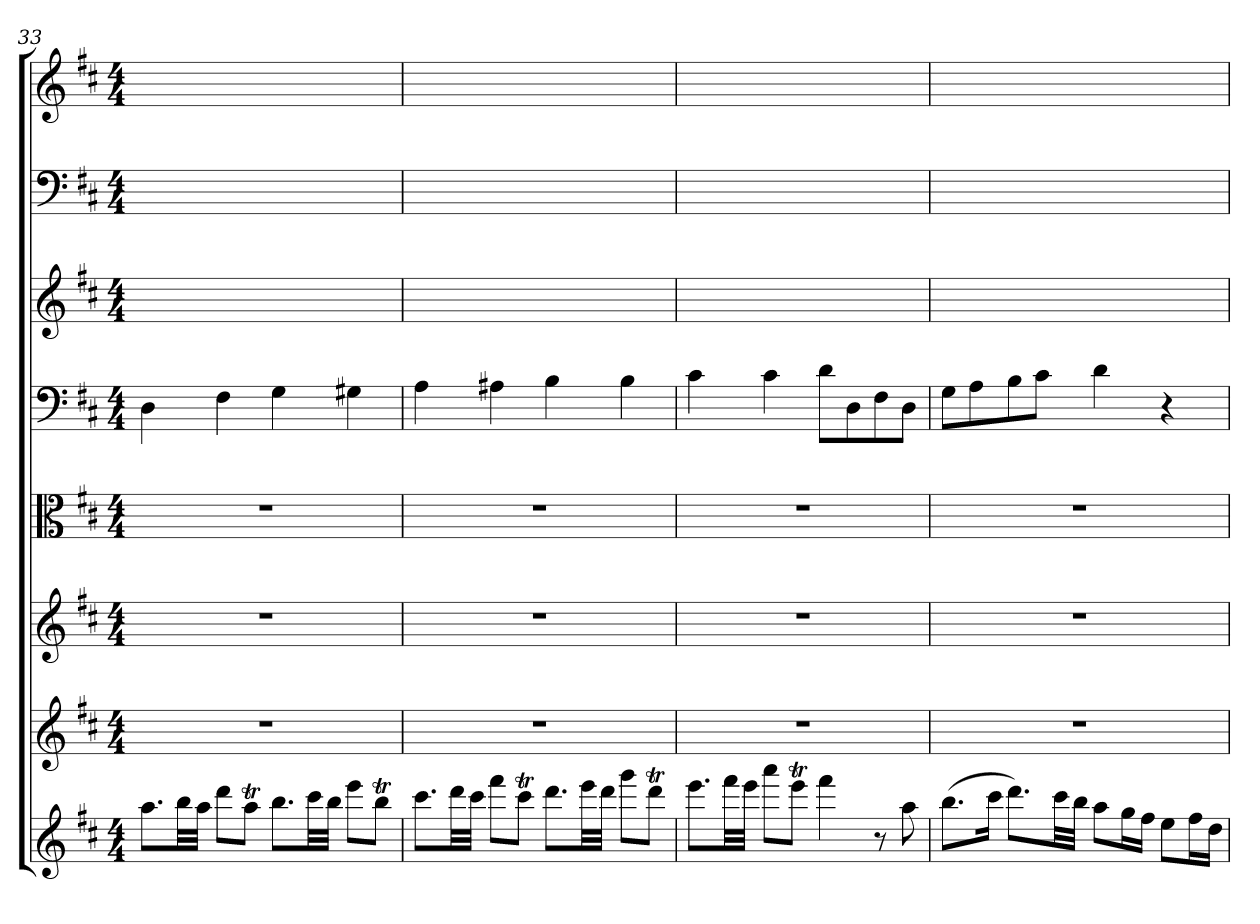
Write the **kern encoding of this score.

**kern	**kern	**kern	**kern	**kern	**kern	**kern	**kern
*part8	*part7	*part6	*part5	*part4	*part3	*part2	*part1
*staff8	*staff7	*staff6	*staff5	*staff4	*staff3	*staff2	*staff1
*clefG2	*clefG2	*clefG2	*clefC3	*clefF4	*clefG2	*clefF4	*clefG2
*k[f#c#]	*k[f#c#]	*k[f#c#]	*k[f#c#]	*k[f#c#]	*k[f#c#]	*k[f#c#]	*k[f#c#]
*D:	*D:	*D:	*D:	*D:	*D:	*D:	*D:
*M4/4	*M4/4	*M4/4	*M4/4	*M4/4	*M4/4	*M4/4	*M4/4
=33	=33	=33	=33	=33	=33	=33	=33
8.aa\L	1r	1r	1r	4D\	1ryy	1ryy	1ryy
32bb\LL	.	.	.	.	.	.	.
32aa\JJJ	.	.	.	.	.	.	.
8ddd\L	.	.	.	4F#\	.	.	.
8aaT\J	.	.	.	.	.	.	.
8.bb\L	.	.	.	4G\	.	.	.
32ccc#\LL	.	.	.	.	.	.	.
32bb\JJJ	.	.	.	.	.	.	.
8eee\L	.	.	.	4G#X\	.	.	.
8bbT\J	.	.	.	.	.	.	.
=34	=34	=34	=34	=34	=34	=34	=34
8.ccc#\L	1r	1r	1r	4A\	1ryy	1ryy	1ryy
32ddd\LL	.	.	.	.	.	.	.
32ccc#\JJJ	.	.	.	.	.	.	.
8fff#\L	.	.	.	4A#X\	.	.	.
8ccc#t\J	.	.	.	.	.	.	.
8.ddd\L	.	.	.	4B\	.	.	.
32eee\LL	.	.	.	.	.	.	.
32ddd\JJJ	.	.	.	.	.	.	.
8ggg\L	.	.	.	4B\	.	.	.
8dddT\J	.	.	.	.	.	.	.
=35	=35	=35	=35	=35	=35	=35	=35
8.eee\L	1r	1r	1r	4c#\	1ryy	1ryy	1ryy
32fff#\LL	.	.	.	.	.	.	.
32eee\JJJ	.	.	.	.	.	.	.
8aaa\L	.	.	.	4c#\	.	.	.
8eeeT\J	.	.	.	.	.	.	.
4fff#\	.	.	.	8d\L	.	.	.
.	.	.	.	8D\	.	.	.
8r	.	.	.	8F#\	.	.	.
8aa\	.	.	.	8D\J	.	.	.
=36	=36	=36	=36	=36	=36	=36	=36
(8.bb\L	1r	1r	1r	8G\L	1ryy	1ryy	1ryy
.	.	.	.	8A\	.	.	.
16ccc#\Jk	.	.	.	.	.	.	.
8.ddd\L)	.	.	.	8B\	.	.	.
.	.	.	.	8c#\J	.	.	.
32ccc#\LL	.	.	.	.	.	.	.
32bb\JJJ	.	.	.	.	.	.	.
8aa\L	.	.	.	4d\	.	.	.
16gg\L	.	.	.	.	.	.	.
16ff#\JJ	.	.	.	.	.	.	.
8ee\L	.	.	.	4r	.	.	.
16ff#\L	.	.	.	.	.	.	.
16dd\JJ	.	.	.	.	.	.	.
=	=	=	=	=	=	=	=
*-	*-	*-	*-	*-	*-	*-	*-
